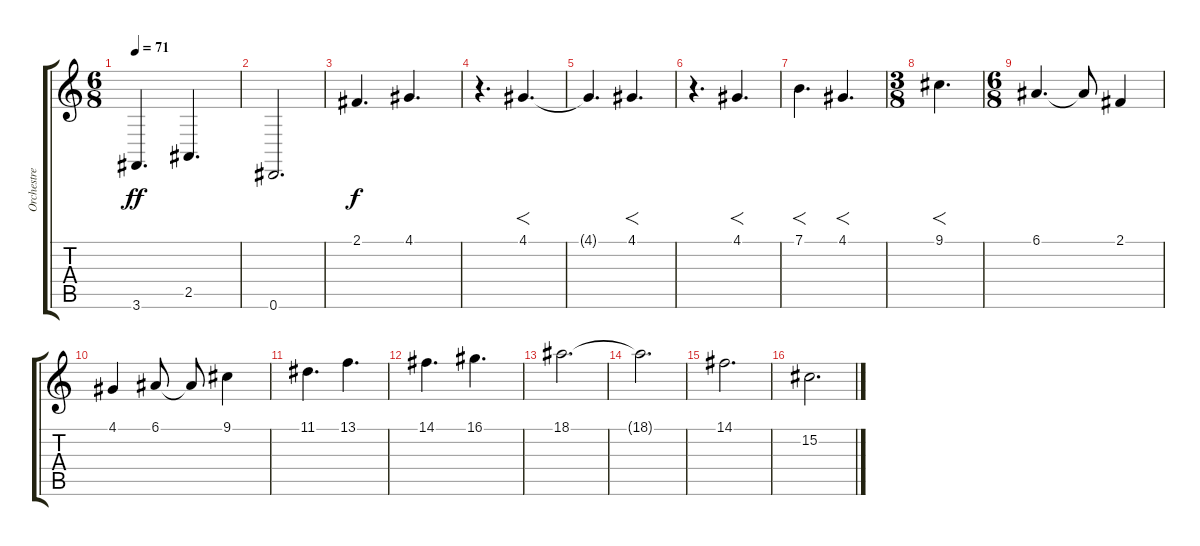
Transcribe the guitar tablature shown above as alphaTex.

\track ("Orchestre" "Orchestre") {instrument stringensemble1}
\staff {score tabs}
\tuning (E4 Bb3 Gb3 Db3 Ab2 Eb2) {hide}
\ts (6 8)
\tempo 71
\clef g2
\ks c
3.6.4{d dy ff} 2.5.4{d} |
0.6.2{d} |
2.1.4{d dy f} 4.1.4{d} |
r.4{d} 4.1.4{f d} |
4.1{t}.4{d} 4.1.4{f d} |
r.4{d} 4.1.4{f d} |
7.1.4{f d} 4.1.4{f d} |
\ts (3 8)
9.1.4{f d} |
\ts (6 8)
6.1.4{d} 6.1{t}.8 2.1.4 |
4.1.4 6.1.8 6.1{t}.8 9.1.4 |
11.1.4{d} 13.1.4{d} |
14.1.4{d} 16.1.4{d} |
18.1.2{d} |
18.1{t}.2{d} |
14.1.2{d} |
15.2.2{d}
